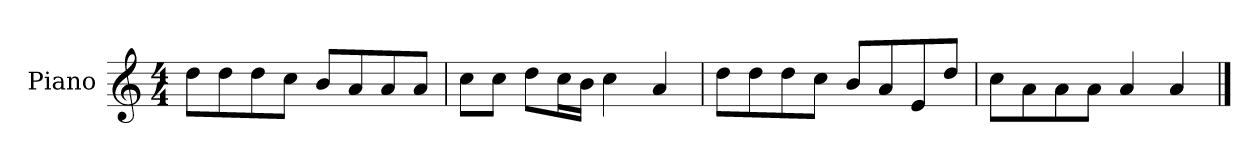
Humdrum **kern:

**kern
*part1
*staff1
*I"Piano
*I'P-no
*clefG2
*k[]
*M4/4
*MM90
=1
8dd\L
8dd\
8dd\
8cc\J
8b/L
8a/
8a/
8a/J
=2
8cc\L
8cc\J
8dd\L
16cc\L
16b\JJ
4cc\
4a/
=3
8dd\L
8dd\
8dd\
8cc\J
8b/L
8a/
8e/
8dd/J
=4
8cc\L
8a\
8a\
8a\J
4a/
4a/
==
*-
